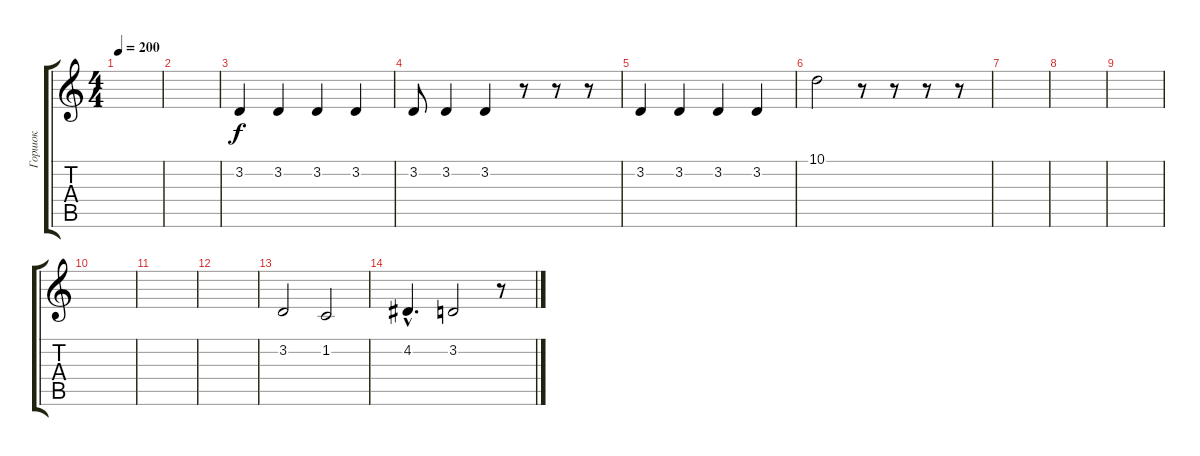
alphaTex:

\track ("Горшок" "Горшок") {instrument bassoon}
\staff {score tabs}
\tuning (E4 B3 G3 D3 A2 E2) {hide}
\ts (4 4)
\tempo 200
\clef g2
\ks c
|
|
3.2.4 3.2.4 3.2.4 3.2.4 |
3.2.8 3.2.4 3.2.4 r.8 r.8 r.8 |
3.2.4 3.2.4 3.2.4 3.2.4 |
10.1.2 r.8 r.8 r.8 r.8 |
|
|
|
|
|
|
3.2.2 1.2.2 |
4.2{hac}.4{d} 3.2.2 r.8
